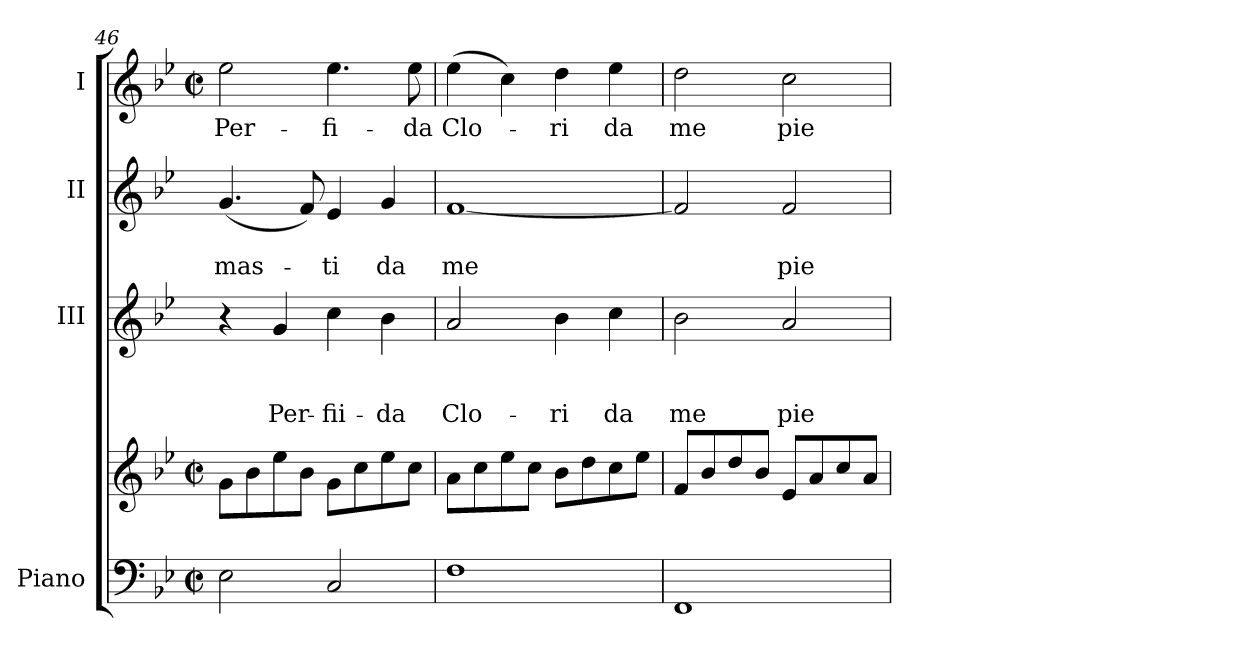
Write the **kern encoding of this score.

**kern	**kern	**kern	**text	**text	**text	**kern	**text	**text	**kern	**text
*part4	*part4	*part3	*part3	*part3	*part3	*part2	*part2	*part2	*part1	*part1
*staff5	*staff4	*staff3	*staff3	*staff3	*staff3	*staff2	*staff2	*staff2	*staff1	*staff1
*I"Piano	*	*I"III	*	*	*	*I"II	*	*	*I"I	*
*	*	*I'III	*	*	*	*I'II	*	*	*I'I	*
*clefF4	*clefG2	*clefG2	*	*	*	*clefG2	*	*	*clefG2	*
*k[b-e-]	*k[b-e-]	*k[b-e-]	*	*	*	*k[b-e-]	*	*	*k[b-e-]	*
*B-:	*B-:	*B-:	*	*	*	*B-:	*	*	*B-:	*
*M2/2	*M2/2	*	*	*	*	*	*	*	*M2/2	*
*met(c|)	*met(c|)	*	*	*	*	*	*	*	*met(c|)	*
=46	=46	=46	=46	=46	=46	=46	=46	=46	=46	=46
!	!	!	!	!	!	!	!	!LO:LY:b	!	!LO:LY:b
2E-\	8g\L	4r	.	.	.	(<4.g/	.	-mas-	2ee-\	Per-
.	8b-\	.	.	.	.	.	.	.	.	.
!	!	!	!	!	!LO:LY:b	!	!	!	!	!
.	8ee-\	4g/	.	.	Per-	.	.	.	.	.
.	8b-\J	.	.	.	.	8f/)	.	.	.	.
!	!	!	!	!	!LO:LY:b	!	!	!LO:LY:b	!	!LO:LY:b
2C/	8g\L	4cc\	.	.	-fii-	4e-/	.	-ti	4.ee-\	-fi-
.	8cc\	.	.	.	.	.	.	.	.	.
!	!	!	!	!	!LO:LY:b	!	!	!LO:LY:b	!	!
.	8ee-\	4b-\	.	.	-da	4g/	.	da	.	.
!	!	!	!	!	!	!	!	!	!	!LO:LY:b
.	8cc\J	.	.	.	.	.	.	.	8ee-\	-da
=47	=47	=47	=47	=47	=47	=47	=47	=47	=47	=47
!	!	!	!	!	!LO:LY:b	!	!	!LO:LY:b	!	!LO:LY:b
1F	8a\L	2a/	.	.	Clo-	[<1f	.	me	(>4ee-\	Clo-
.	8cc\	.	.	.	.	.	.	.	.	.
.	8ee-\	.	.	.	.	.	.	.	4cc\)	.
.	8cc\J	.	.	.	.	.	.	.	.	.
!	!	!	!	!	!LO:LY:b	!	!	!	!	!LO:LY:b
.	8b-\L	4b-\	.	.	-ri	.	.	.	4dd\	-ri
.	8dd\	.	.	.	.	.	.	.	.	.
!	!	!	!	!	!LO:LY:b	!	!	!	!	!LO:LY:b
.	8cc\	4cc\	.	.	da	.	.	.	4ee-\	da
.	8ee-\J	.	.	.	.	.	.	.	.	.
=48	=48	=48	=48	=48	=48	=48	=48	=48	=48	=48
!	!	!	!	!	!LO:LY:b	!	!	!	!	!LO:LY:b
1FF	8f/L	2b-\	.	.	me	2f/]	.	.	2dd\	me
.	8b-/	.	.	.	.	.	.	.	.	.
.	8dd/	.	.	.	.	.	.	.	.	.
.	8b-/J	.	.	.	.	.	.	.	.	.
!	!	!	!	!	!LO:LY:b	!	!	!LO:LY:b	!	!LO:LY:b
.	8e-/L	2a/	.	.	pie-	2f/	.	pie-	2cc\	pie-
.	8a/	.	.	.	.	.	.	.	.	.
.	8cc/	.	.	.	.	.	.	.	.	.
.	8a/J	.	.	.	.	.	.	.	.	.
=	=	=	=	=	=	=	=	=	=	=
*-	*-	*-	*-	*-	*-	*-	*-	*-	*-	*-
